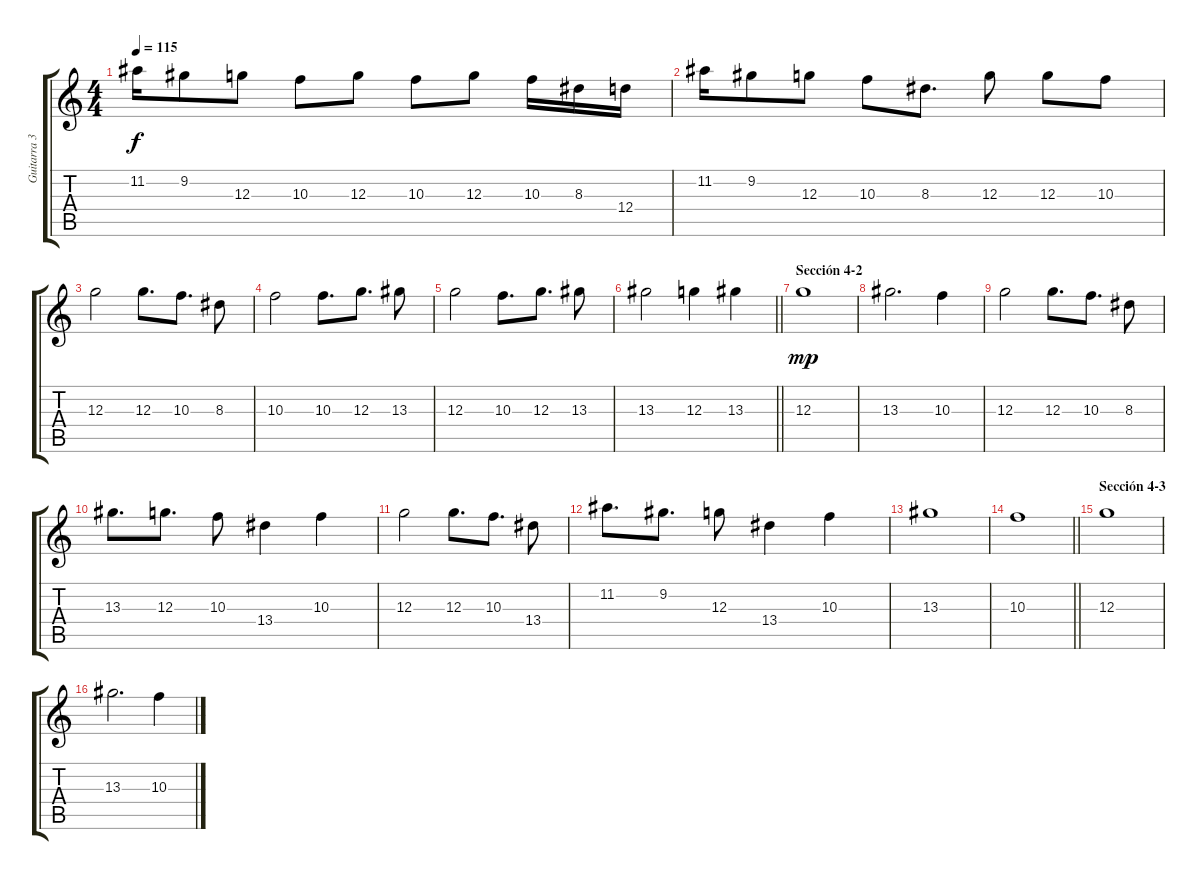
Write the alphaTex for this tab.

\track ("Guitarra 3" "Guitarra 3") {instrument distortionguitar}
\staff {score tabs}
\tuning (E4 B3 G3 D3 A2 E2) {hide}
\ts (4 4)
\tempo 115
\clef g2
\ks c
11.2.16{dy f} 9.2.8 12.3.8 10.3.8 12.3.8 10.3.8 12.3.8 10.3.16 8.3.16 12.4.16 |
11.2.16 9.2.8 12.3.8 10.3.8 8.3.8{d} 12.3.8 12.3.8 10.3.8 |
12.3.2 12.3.8{d} 10.3.8{d} 8.3.8 |
10.3.2 10.3.8{d} 12.3.8{d} 13.3.8 |
12.3.2 10.3.8{d} 12.3.8{d} 13.3.8 |
\barLineRight lightlight
13.3.2 12.3.4 13.3.4 |
\section ("" "Sección 4-2")
12.3.1{dy mp} |
13.3.2{d} 10.3.4 |
12.3.2 12.3.8{d} 10.3.8{d} 8.3.8 |
13.3.8{d} 12.3.8{d} 10.3.8 13.4.4 10.3.4 |
12.3.2 12.3.8{d} 10.3.8{d} 13.4.8 |
11.2.8{d} 9.2.8{d} 12.3.8 13.4.4 10.3.4 |
13.3.1 |
\barLineRight lightlight
10.3.1 |
\section ("" "Sección 4-3")
12.3.1 |
13.3.2{d} 10.3.4
